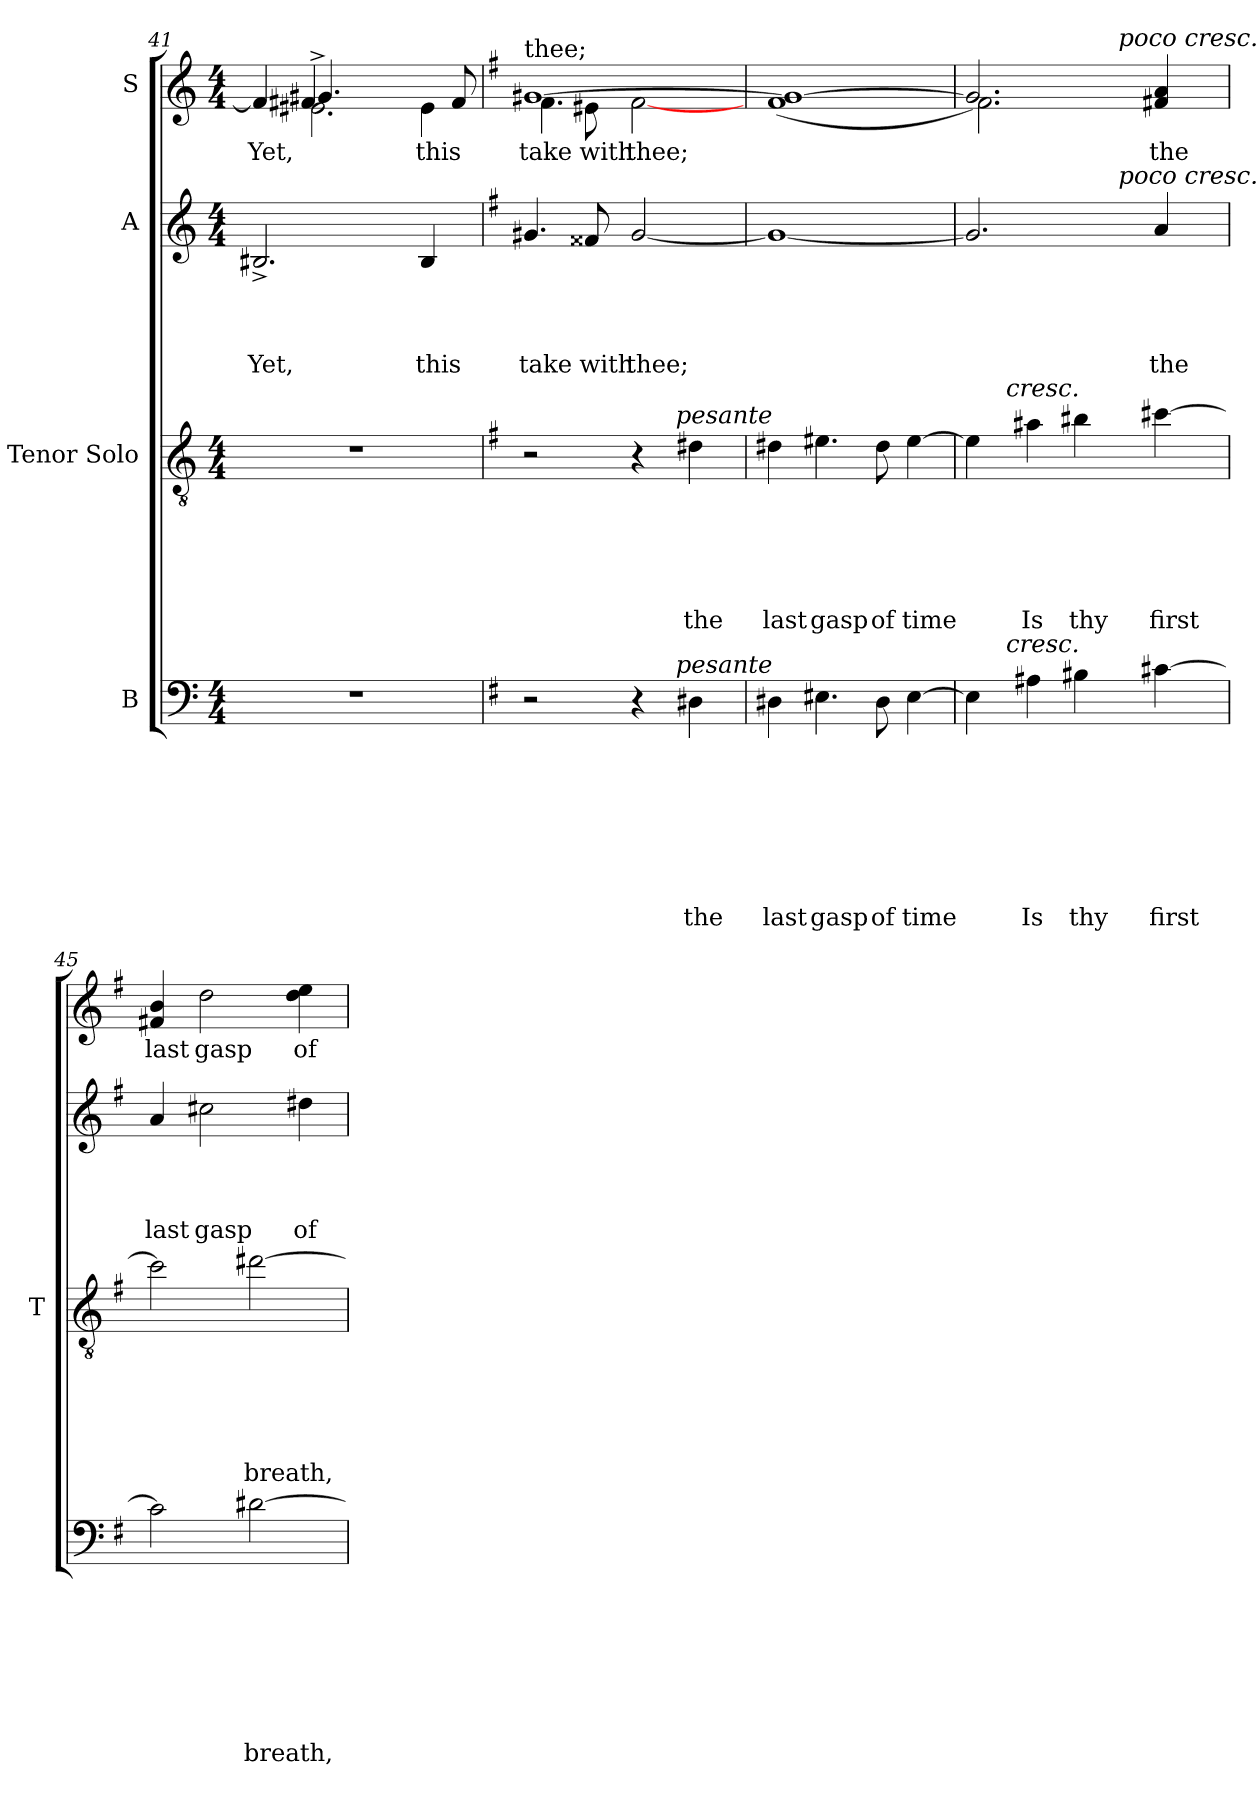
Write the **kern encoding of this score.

**kern	**text	**text	**text	**text	**text	**text	**text	**text	**kern	**text	**text	**text	**text	**text	**text	**kern	**text	**text	**text	**text	**kern	**text
*part4	*part4	*part4	*part4	*part4	*part4	*part4	*part4	*part4	*part3	*part3	*part3	*part3	*part3	*part3	*part3	*part2	*part2	*part2	*part2	*part2	*part1	*part1
*staff4	*staff4	*staff4	*staff4	*staff4	*staff4	*staff4	*staff4	*staff4	*staff3	*staff3	*staff3	*staff3	*staff3	*staff3	*staff3	*staff2	*staff2	*staff2	*staff2	*staff2	*staff1	*staff1
*I"B	*	*	*	*	*	*	*	*	*I"Tenor Solo	*	*	*	*	*	*	*I"A	*	*	*	*	*I"S	*
*	*	*	*	*	*	*	*	*	*I'T	*	*	*	*	*	*	*	*	*	*	*	*	*
*clefF4	*	*	*	*	*	*	*	*	*clefGv2	*	*	*	*	*	*	*clefG2	*	*	*	*	*clefG2	*
*k[]	*	*	*	*	*	*	*	*	*k[]	*	*	*	*	*	*	*k[]	*	*	*	*	*k[]	*
*C:	*	*	*	*	*	*	*	*	*C:	*	*	*	*	*	*	*C:	*	*	*	*	*C:	*
*M4/4	*	*	*	*	*	*	*	*	*M4/4	*	*	*	*	*	*	*M4/4	*	*	*	*	*M4/4	*
=41	=41	=41	=41	=41	=41	=41	=41	=41	=41	=41	=41	=41	=41	=41	=41	=41	=41	=41	=41	=41	=41	=41
!	!	!	!	!	!	!	!	!	!	!	!	!	!	!	!	!	!	!	!	!LO:LY:b	!	!LO:LY:b
*	*	*	*	*	*	*	*	*	*	*	*	*	*	*	*	*	*	*	*	*	*^	*
*	*	*	*	*	*	*	*	*	*	*	*	*	*	*	*	*	*	*	*	*	*	*^	*
*	*	*	*	*	*	*	*	*	*	*	*	*	*	*	*	*	*	*	*	*	*	*	*^	*
1r	.	.	.	.	.	.	.	.	1r	.	.	.	.	.	.	2.B#X^</	.	.	.	Yet,	4f#/]	4ryy	4ryy	2..ryy	Yet,
.	.	.	.	.	.	.	.	.	.	.	.	.	.	.	.	.	.	.	.	.	2.e#X^<\	4f#X/	4.g#X/	.	.
.	.	.	.	.	.	.	.	.	.	.	.	.	.	.	.	.	.	.	.	.	.	2ryy	.	.	.
.	.	.	.	.	.	.	.	.	.	.	.	.	.	.	.	.	.	.	.	.	.	.	8ryy	.	.
!	!	!	!	!	!	!	!	!	!	!	!	!	!	!	!	!	!	!	!	!LO:LY:b	!	!	!	!	!LO:LY:b
.	.	.	.	.	.	.	.	.	.	.	.	.	.	.	.	4B#/	.	.	.	this	.	.	4e#\	.	this
.	.	.	.	.	.	.	.	.	.	.	.	.	.	.	.	.	.	.	.	.	.	.	.	8f#/	.
*	*	*	*	*	*	*	*	*	*	*	*	*	*	*	*	*	*	*	*	*	*v	*v	*v	*v	*
!!LO:LB:g=z
=42	=42	=42	=42	=42	=42	=42	=42	=42	=42	=42	=42	=42	=42	=42	=42	=42	=42	=42	=42	=42	=42	=42
*k[f#]	*	*	*	*	*	*	*	*	*k[f#]	*	*	*	*	*	*	*k[f#]	*	*	*	*	*k[f#]	*
*G:	*	*	*	*	*	*	*	*	*G:	*	*	*	*	*	*	*G:	*	*	*	*	*G:	*
*	*	*	*	*	*	*	*	*	*	*	*	*	*	*	*	*	*	*	*	*	*^	*
*	*	*	*	*	*	*	*	*	*	*	*	*	*	*	*	*	*	*	*	*	*	*^	*
*	*	*	*	*	*	*	*	*	*	*	*	*	*	*	*	*	*	*	*	*	*	*	*^	*
!	!	!	!	!	!	!	!	!	!	!	!	!	!	!	!	!	!	!	!	!	!LO:TX:a:t=thee;	!	!	!	!
!	!	!	!	!	!	!	!	!	!	!	!	!	!	!	!	!	!	!	!	!LO:LY:b	!	!	!	!	!LO:LY:b
*^	*	*	*	*	*	*	*	*	*^	*	*	*	*	*	*	*	*	*	*	*	*	*v	*v	*v	*
2r	2ryy	.	.	.	.	.	.	.	.	2r	2ryy	.	.	.	.	.	.	4.g#X/	.	.	.	take	[>1g#X	4.f#\	take
!	!	!	!	!	!	!	!	!	!	!	!	!	!	!	!	!	!	!	!	!	!	!LO:LY:b	!	!	!LO:LY:b
.	.	.	.	.	.	.	.	.	.	.	.	.	.	.	.	.	.	8f##X/	.	.	.	with	.	8e#X\	with
!	!	!	!	!	!	!	!	!	!	!	!	!	!	!	!	!	!	!	!	!	!	!LO:LY:b	!	!	!LO:LY:b
4r	8..ryy	.	.	.	.	.	.	.	.	4r	8..ryy	.	.	.	.	.	.	[<2g#/	.	.	.	thee;	.	[<2f#\	thee;
!	!	!	!	!	!	!	!	!	!	!	!LO:TX:a:i:t=pesante	!	!	!	!	!	!	!	!	!	!	!	!	!	!
!	!LO:TX:a:i:t=pesante	!	!	!	!	!	!	!	!	!	!	!	!	!	!	!	!	!	!	!	!	!	!	!	!
.	4ryy	.	.	.	.	.	.	.	.	.	4ryy	.	.	.	.	.	.	.	.	.	.	.	.	.	.
!	!	!	!	!	!	!	!	!	!LO:LY:b	!	!	!	!	!	!	!	!LO:LY:b	!	!	!	!	!	!	!	!
4D#X\	.	.	.	.	.	.	.	.	the	4d#X\	.	.	.	.	.	.	the	.	.	.	.	.	.	.	.
.	32ryy	.	.	.	.	.	.	.	.	.	32ryy	.	.	.	.	.	.	.	.	.	.	.	.	.	.
=43	=43	=43	=43	=43	=43	=43	=43	=43	=43	=43	=43	=43	=43	=43	=43	=43	=43	=43	=43	=43	=43	=43	=43	=43	=43
!	!	!	!	!	!	!	!	!	!LO:LY:b	!	!	!	!	!	!	!	!LO:LY:b	!	!	!	!	!	!	!	!
*v	*v	*	*	*	*	*	*	*	*	*	*	*	*	*	*	*	*	*	*	*	*	*	*v	*v	*
*	*	*	*	*	*	*	*	*	*v	*v	*	*	*	*	*	*	*	*	*	*	*	*	*
4D#X\	.	.	.	.	.	.	.	last	4d#X\	.	.	.	.	.	last	1g#_	.	.	.	.	(<1f# 1g#_	.
!	!	!	!	!	!	!	!	!LO:LY:b	!	!	!	!	!	!	!LO:LY:b	!	!	!	!	!	!	!
4.E#X\	.	.	.	.	.	.	.	gasp	4.e#X\	.	.	.	.	.	gasp	.	.	.	.	.	.	.
!	!	!	!	!	!	!	!	!LO:LY:b	!	!	!	!	!	!	!LO:LY:b	!	!	!	!	!	!	!
8D#\	.	.	.	.	.	.	.	of	8d#\	.	.	.	.	.	of	.	.	.	.	.	.	.
!	!	!	!	!	!	!	!	!LO:LY:b	!	!	!	!	!	!	!LO:LY:b	!	!	!	!	!	!	!
[<4E#\	.	.	.	.	.	.	.	time	[<4e#\	.	.	.	.	.	time	.	.	.	.	.	.	.
=44	=44	=44	=44	=44	=44	=44	=44	=44	=44	=44	=44	=44	=44	=44	=44	=44	=44	=44	=44	=44	=44	=44
*^	*	*	*	*	*	*	*	*	*^	*	*	*	*	*	*	*^	*	*	*	*	*^	*
*	*	*	*	*	*	*	*	*	*	*	*	*	*	*	*	*	*	*	*	*	*	*	*	*	*^	*
4E#\]	8.ryy	.	.	.	.	.	.	.	.	4e#\]	8.ryy	.	.	.	.	.	.	2.g#/]	2ryy	.	.	.	.	2.g#/])	2.f#\	2ryy	.
!	!	!	!	!	!	!	!	!	!	!	!LO:TX:a:i:t=cresc.	!	!	!	!	!	!	!	!	!	!	!	!	!	!	!	!
!	!LO:TX:a:i:t=cresc.	!	!	!	!	!	!	!	!	!	!	!	!	!	!	!	!	!	!	!	!	!	!	!	!	!	!
.	2ryy	.	.	.	.	.	.	.	.	.	2ryy	.	.	.	.	.	.	.	.	.	.	.	.	.	.	.	.
!	!	!	!	!	!	!	!	!	!LO:LY:b	!	!	!	!	!	!	!	!LO:LY:b	!	!	!	!	!	!	!	!	!	!
4A#X\	.	.	.	.	.	.	.	.	Is	4a#X\	.	.	.	.	.	.	Is	.	.	.	.	.	.	.	.	.	.
!	!	!	!	!	!	!	!	!	!LO:LY:b	!	!	!	!	!	!	!	!LO:LY:b	!	!	!	!	!	!	!	!	!	!
4B#X\	.	.	.	.	.	.	.	.	thy	4b#X\	.	.	.	.	.	.	thy	.	8ryy	.	.	.	.	.	.	8ryy	.
.	.	.	.	.	.	.	.	.	.	.	.	.	.	.	.	.	.	.	32ryy	.	.	.	.	.	.	32ryy	.
!	!	!	!	!	!	!	!	!	!	!	!	!	!	!	!	!	!	!	!	!	!	!	!	!	!	!LO:TX:a:i:t=poco cresc.	!
!	!	!	!	!	!	!	!	!	!	!	!	!	!	!	!	!	!	!	!LO:TX:a:i:t=poco cresc.	!	!	!	!	!	!	!	!
.	.	.	.	.	.	.	.	.	.	.	.	.	.	.	.	.	.	.	4ryy	.	.	.	.	.	.	4ryy	.
.	4ryy	.	.	.	.	.	.	.	.	.	4ryy	.	.	.	.	.	.	.	.	.	.	.	.	.	.	.	.
!	!	!	!	!	!	!	!	!	!LO:LY:b	!	!	!	!	!	!	!	!LO:LY:b	!	!	!	!	!	!LO:LY:b	!	!	!	!LO:LY:b
[>4c#X\	.	.	.	.	.	.	.	.	first	[>4cc#X\	.	.	.	.	.	.	first	4a/	.	.	.	.	the	4f#X/ 4a/	4ryy	.	the
.	.	.	.	.	.	.	.	.	.	.	.	.	.	.	.	.	.	.	16.ryy	.	.	.	.	.	.	16.ryy	.
.	16ryy	.	.	.	.	.	.	.	.	.	16ryy	.	.	.	.	.	.	.	.	.	.	.	.	.	.	.	.
=45	=45	=45	=45	=45	=45	=45	=45	=45	=45	=45	=45	=45	=45	=45	=45	=45	=45	=45	=45	=45	=45	=45	=45	=45	=45	=45	=45
!	!	!	!	!	!	!	!	!	!	!	!	!	!	!	!	!	!	!	!	!	!	!	!LO:LY:b	!	!	!	!LO:LY:b
*v	*v	*	*	*	*	*	*	*	*	*	*	*	*	*	*	*	*	*v	*v	*	*	*	*	*v	*v	*v	*
*	*	*	*	*	*	*	*	*	*v	*v	*	*	*	*	*	*	*	*	*	*	*	*	*
2c#\]	.	.	.	.	.	.	.	.	2cc#\]	.	.	.	.	.	.	4a/	.	.	.	last	4f#X/ 4b/	last
!	!	!	!	!	!	!	!	!	!	!	!	!	!	!	!	!	!	!	!	!LO:LY:b	!	!LO:LY:b
.	.	.	.	.	.	.	.	.	.	.	.	.	.	.	.	2cc#X\	.	.	.	gasp	2dd\	gasp
!	!	!	!	!	!	!	!	!LO:LY:b	!	!	!	!	!	!	!LO:LY:b	!	!	!	!	!	!	!
[>2d#X\	.	.	.	.	.	.	.	breath,	[>2dd#X\	.	.	.	.	.	breath,	.	.	.	.	.	.	.
!	!	!	!	!	!	!	!	!	!	!	!	!	!	!	!	!	!	!	!	!LO:LY:b	!	!LO:LY:b
.	.	.	.	.	.	.	.	.	.	.	.	.	.	.	.	4dd#X\	.	.	.	of	4dd\ 4ee\	of
=	=	=	=	=	=	=	=	=	=	=	=	=	=	=	=	=	=	=	=	=	=	=
*-	*-	*-	*-	*-	*-	*-	*-	*-	*-	*-	*-	*-	*-	*-	*-	*-	*-	*-	*-	*-	*-	*-
